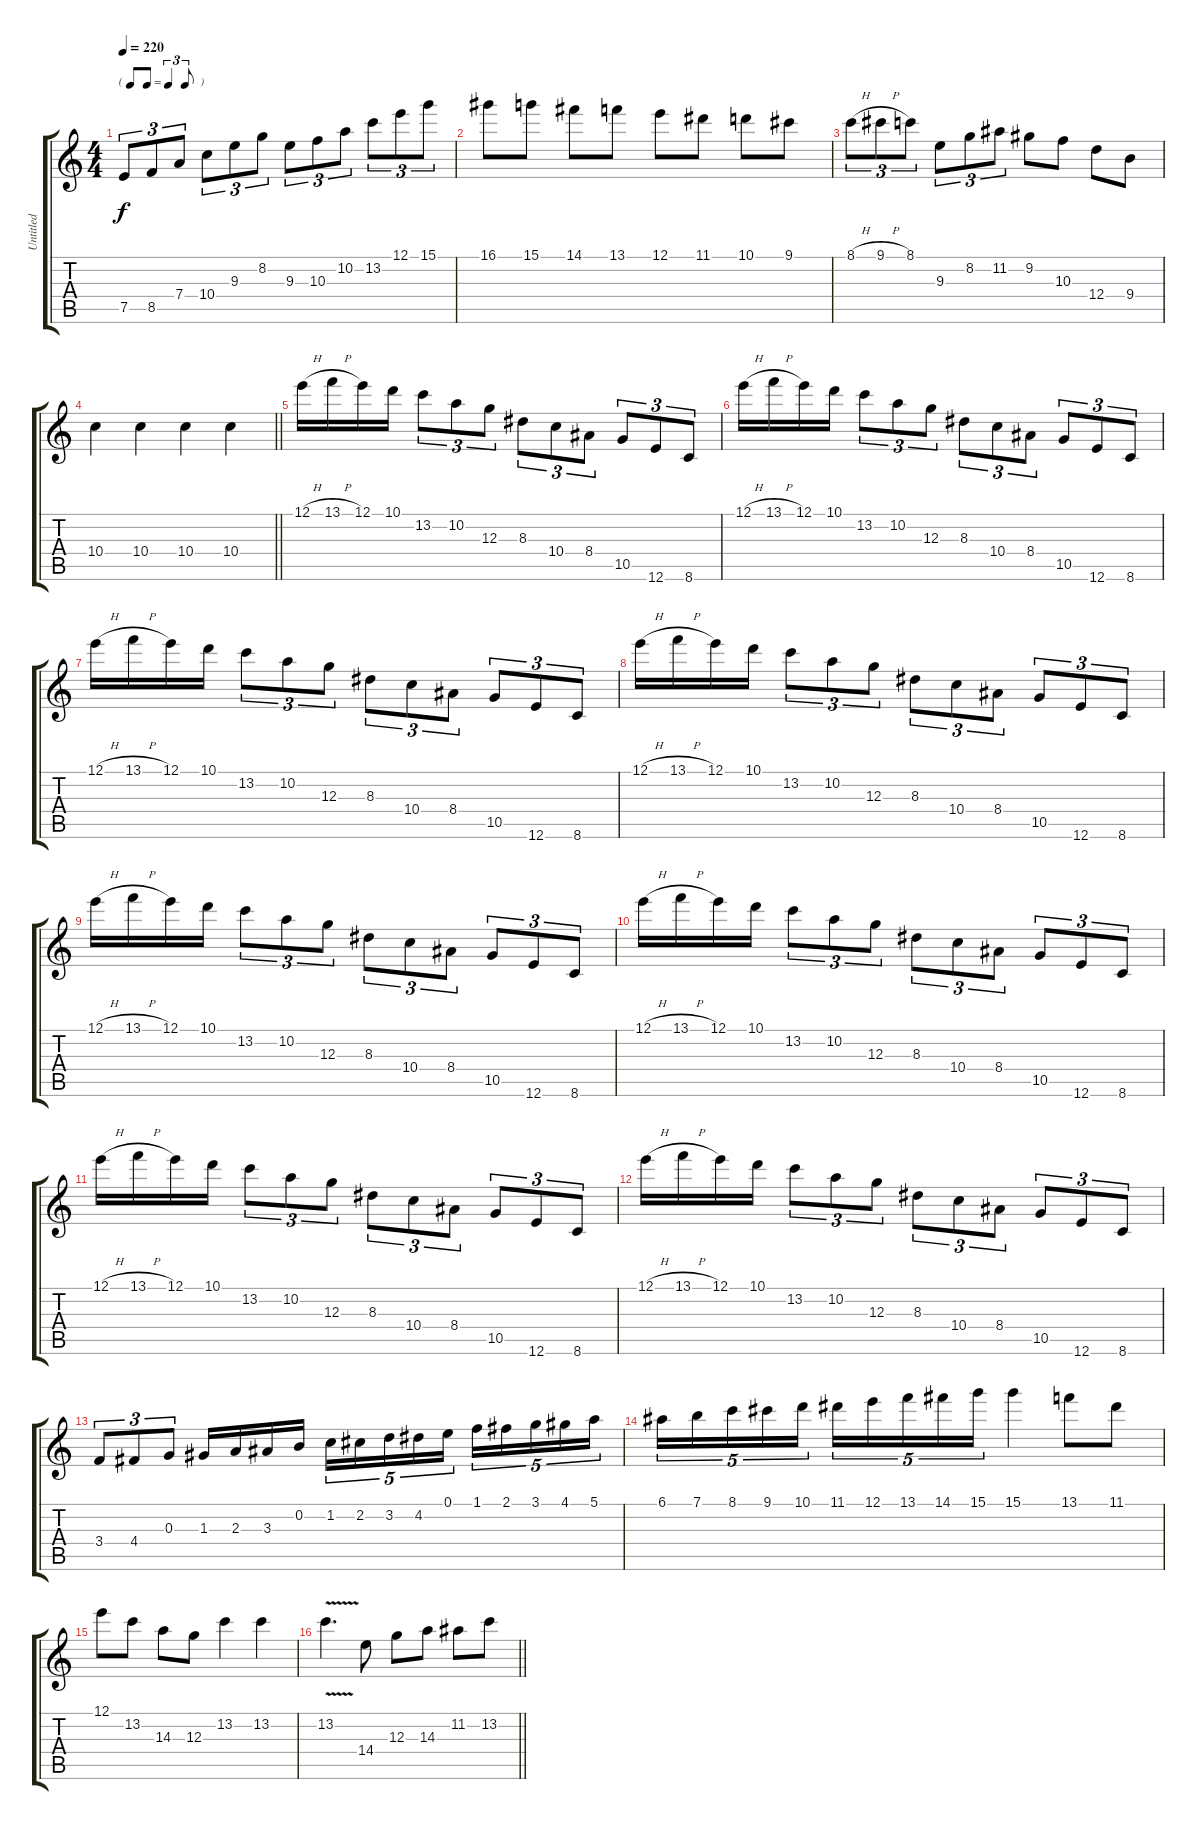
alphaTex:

\track ("Untitled" "Untitled") {instrument acousticguitarnylon}
\staff {score tabs}
\tuning (E4 B3 G3 D3 A2 E2) {hide}
\ts (4 4)
\tf triplet8th
\tempo 220
\clef g2
\ks c
7.5.8{tu (3 2) dy f} 8.5.8{tu (3 2)} 7.4.8{tu (3 2)} 10.4.8{tu (3 2)} 9.3.8{tu (3 2)} 8.2.8{tu (3 2)} 9.3.8{tu (3 2)} 10.3.8{tu (3 2)} 10.2.8{tu (3 2)} 13.2.8{tu (3 2)} 12.1.8{tu (3 2)} 15.1.8{tu (3 2)} |
16.1.8 15.1.8 14.1.8 13.1.8 12.1.8 11.1.8 10.1.8 9.1.8 |
8.1{h}.8{tu (3 2)} 9.1{h}.8{tu (3 2)} 8.1.8{tu (3 2)} 9.3.8{tu (3 2)} 8.2.8{tu (3 2)} 11.2.8{tu (3 2)} 9.2.8 10.3.8 12.4.8 9.4.8 |
\barLineRight lightlight
10.4.4 10.4.4 10.4.4 10.4.4 |
12.1{h}.16 13.1{h}.16 12.1.16 10.1.16 13.2.8{tu (3 2)} 10.2.8{tu (3 2)} 12.3.8{tu (3 2)} 8.3.8{tu (3 2)} 10.4.8{tu (3 2)} 8.4.8{tu (3 2)} 10.5.8{tu (3 2)} 12.6.8{tu (3 2)} 8.6.8{tu (3 2)} |
12.1{h}.16 13.1{h}.16 12.1.16 10.1.16 13.2.8{tu (3 2)} 10.2.8{tu (3 2)} 12.3.8{tu (3 2)} 8.3.8{tu (3 2)} 10.4.8{tu (3 2)} 8.4.8{tu (3 2)} 10.5.8{tu (3 2)} 12.6.8{tu (3 2)} 8.6.8{tu (3 2)} |
12.1{h}.16 13.1{h}.16 12.1.16 10.1.16 13.2.8{tu (3 2)} 10.2.8{tu (3 2)} 12.3.8{tu (3 2)} 8.3.8{tu (3 2)} 10.4.8{tu (3 2)} 8.4.8{tu (3 2)} 10.5.8{tu (3 2)} 12.6.8{tu (3 2)} 8.6.8{tu (3 2)} |
12.1{h}.16 13.1{h}.16 12.1.16 10.1.16 13.2.8{tu (3 2)} 10.2.8{tu (3 2)} 12.3.8{tu (3 2)} 8.3.8{tu (3 2)} 10.4.8{tu (3 2)} 8.4.8{tu (3 2)} 10.5.8{tu (3 2)} 12.6.8{tu (3 2)} 8.6.8{tu (3 2)} |
12.1{h}.16 13.1{h}.16 12.1.16 10.1.16 13.2.8{tu (3 2)} 10.2.8{tu (3 2)} 12.3.8{tu (3 2)} 8.3.8{tu (3 2)} 10.4.8{tu (3 2)} 8.4.8{tu (3 2)} 10.5.8{tu (3 2)} 12.6.8{tu (3 2)} 8.6.8{tu (3 2)} |
12.1{h}.16 13.1{h}.16 12.1.16 10.1.16 13.2.8{tu (3 2)} 10.2.8{tu (3 2)} 12.3.8{tu (3 2)} 8.3.8{tu (3 2)} 10.4.8{tu (3 2)} 8.4.8{tu (3 2)} 10.5.8{tu (3 2)} 12.6.8{tu (3 2)} 8.6.8{tu (3 2)} |
12.1{h}.16 13.1{h}.16 12.1.16 10.1.16 13.2.8{tu (3 2)} 10.2.8{tu (3 2)} 12.3.8{tu (3 2)} 8.3.8{tu (3 2)} 10.4.8{tu (3 2)} 8.4.8{tu (3 2)} 10.5.8{tu (3 2)} 12.6.8{tu (3 2)} 8.6.8{tu (3 2)} |
12.1{h}.16 13.1{h}.16 12.1.16 10.1.16 13.2.8{tu (3 2)} 10.2.8{tu (3 2)} 12.3.8{tu (3 2)} 8.3.8{tu (3 2)} 10.4.8{tu (3 2)} 8.4.8{tu (3 2)} 10.5.8{tu (3 2)} 12.6.8{tu (3 2)} 8.6.8{tu (3 2)} |
3.4.8{tu (3 2)} 4.4.8{tu (3 2)} 0.3.8{tu (3 2)} 1.3.16 2.3.16 3.3.16 0.2.16 1.2.16{tu (5 4)} 2.2.16{tu (5 4)} 3.2.16{tu (5 4)} 4.2.16{tu (5 4)} 0.1.16{tu (5 4)} 1.1.16{tu (5 4)} 2.1.16{tu (5 4)} 3.1.16{tu (5 4)} 4.1.16{tu (5 4)} 5.1.16{tu (5 4)} |
6.1.16{tu (5 4)} 7.1.16{tu (5 4)} 8.1.16{tu (5 4)} 9.1.16{tu (5 4)} 10.1.16{tu (5 4)} 11.1.16{tu (5 4)} 12.1.16{tu (5 4)} 13.1.16{tu (5 4)} 14.1.16{tu (5 4)} 15.1.16{tu (5 4)} 15.1.4 13.1.8 11.1.8 |
12.1.8 13.2.8 14.3.8 12.3.8 13.2.4 13.2.4 |
\barLineRight lightlight
13.2{v}.4{d} 14.4.8 12.3.8 14.3.8 11.2.8 13.2.8
